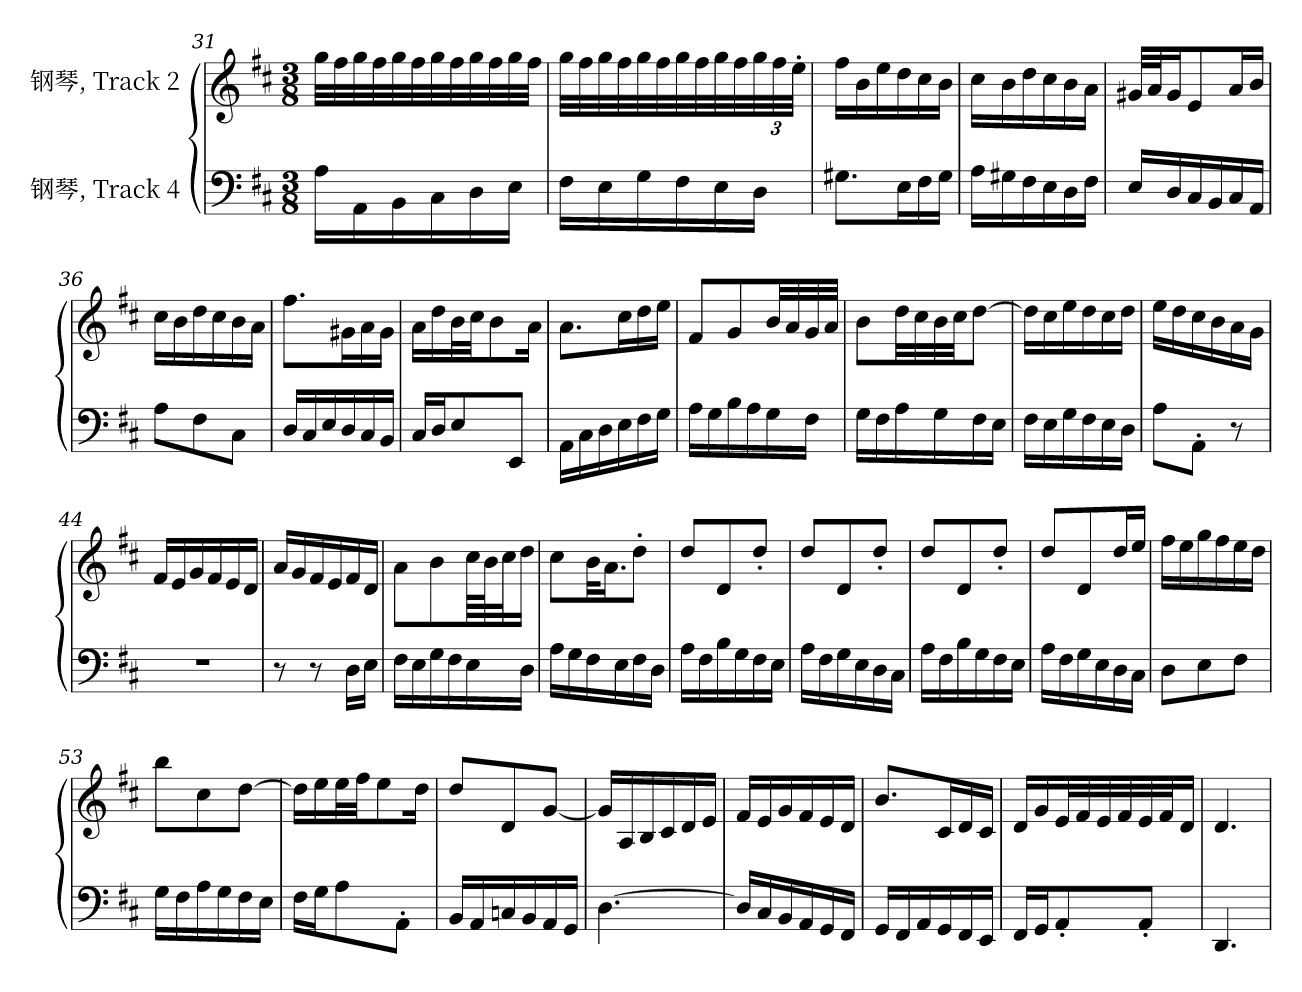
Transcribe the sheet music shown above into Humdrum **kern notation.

**kern	**kern
*part2	*part1
*staff2	*staff1
*I"钢琴, Track 4	*I"钢琴, Track 2
*clefF4	*clefG2
*k[f#c#]	*k[f#c#]
*M3/8	*M3/8
=31	=31
16A\LL	32gg\LLL
.	32ff#\
16AA\	32gg\
.	32ff#\
16BB\	32gg\
.	32ff#\
16C#\	32gg\
.	32ff#\
16D\	32gg\
.	32ff#\
16E\JJ	32gg\
.	32ff#\JJJ
=32	=32
16F#\LL	32gg\LLL
.	32ff#\
16E\	32gg\
.	32ff#\
16G\	32gg\
.	32ff#\
16F#\	32gg\
.	32ff#\
16E\	32gg\
.	32ff#\
*	*Xbrackettup
16D\JJ	48gg\
.	48ff#\
.	48ee'\JJJ
!!LO:LB:g=z
=33	=33
8.G#X\L	16ff#\LL
.	16b\
.	16ee\
16E\L	16dd\
16F#\	16cc#\
16G#\JJ	16b\JJ
=34	=34
16A\LL	16cc#\LL
16G#X\	16b\
16F#\	16dd\
16E\	16cc#\
16D\	16b\
16F#\JJ	16a\JJ
=35	=35
16E/LL	32g#X/LLL
.	32a/J
16D/	16g#/J
16C#/	8e/
16BB/	.
16C#/	16a/L
16AA/JJ	16b/JJ
=36	=36
8A\L	16cc#\LL
.	16b\
8F#\	16dd\
.	16cc#\
8C#\J	16b\
.	16a\JJ
=37	=37
16D/LL	8.ff#\L
16C#/	.
16E/	.
16D/	16g#X\L
16C#/	16a\
16BB/JJ	16g#\JJ
=38	=38
16C#/LL	16a\LL
16D/J	16dd\
8E/	32b\L
.	32cc#\JJ
.	8b\
8EE/J	.
.	16a\Jk
!!LO:LB:g=z
=39	=39
16AA\LL	8.a\L
16C#\	.
16D\	.
16E\	16cc#\L
16F#\	16dd\
16G\JJ	16ee\JJ
=40	=40
16A\LL	8f#/L
16G\	.
16B\	8g/
16A\	.
16G\	32b/LL
.	32a/
16F#\JJ	32g/
.	32a/JJJ
=41	=41
16G\LL	8b\L
16F#\	.
16A\	32dd\LL
.	32cc#\
16G\	32b\
.	32cc#\JJ
16F#\	[8dd\J
16E\JJ	.
=42	=42
16F#\LL	16dd\LL]
16E\	16cc#\
16G\	16ee\
16F#\	16dd\
16E\	16cc#\
16D\JJ	16dd\JJ
=43	=43
8A\L	16ee\LL
.	16dd\
8AA'\J	16cc#\
.	16b\
8r	16a\
.	16g\JJ
!!LO:LB:g=z
=44	=44
4.r	16f#/LL
.	16e/
.	16g/
.	16f#/
.	16e/
.	16d/JJ
=45	=45
8r	16a/LL
.	16g/
8r	16f#/
.	16e/
16D\LL	16f#/
16E\JJ	16d/JJ
=46	=46
16F#\LL	8a\L
16E\	.
16G\	8b\
16F#\	.
16E\	64cc#\LLL
.	64b\J
.	32cc#\J
16D\JJ	16dd\JJ
=47	=47
16A\LL	8cc#\L
16G\	.
16F#\	32b\KL
.	16.a\J
16E\	.
16F#\	8dd'\J
16D\JJ	.
=48	=48
16A\LL	8dd/L
16F#\	.
16B\	8d/
16G\	.
16F#\	8dd'/J
16E\JJ	.
=49	=49
16A\LL	8dd/L
16F#\	.
16G\	8d/
16E\	.
16D\	8dd'/J
16C#\JJ	.
!!LO:LB:g=z
=50	=50
16A\LL	8dd/L
16F#\	.
16B\	8d/
16G\	.
16F#\	8dd'/J
16E\JJ	.
=51	=51
16A\LL	8dd/L
16F#\	.
16G\	8d/
16E\	.
16D\	16dd/L
16C#\JJ	16ee/JJ
=52	=52
8D\L	16ff#\LL
.	16ee\
8E\	16gg\
.	16ff#\
8F#\J	16ee\
.	16dd\JJ
=53	=53
16G\LL	8bb\L
16F#\	.
16A\	8cc#\
16G\	.
16F#\	[8dd\J
16E\JJ	.
=54	=54
16F#\LL	16dd\LL]
16G\J	16ee\
8A\	32ee\L
.	32ff#\JJ
.	8ee\
8AA'\J	.
.	16dd\Jk
=55	=55
16BB/LL	8dd/L
16AA/	.
16Cn/	8d/
16BB/	.
16AA/	[8g/J
16GG/JJ	.
!!LO:LB:g=z
=56	=56
[4.D\	16g/LL]
.	16A/
.	16B/
.	16c#/
.	16d/
.	16e/JJ
=57	=57
16D/LL]	16f#/LL
16C#/	16e/
16BB/	16g/
16AA/	16f#/
16GG/	16e/
16FF#/JJ	16d/JJ
=58	=58
16GG/LL	8.b/L
16FF#/	.
16AA/	.
16GG/	16c#/L
16FF#/	16d/
16EE/JJ	16c#/JJ
=59	=59
*	*MM77
16FF#/LL	16d/LL
*	*MM72
16GG/J	16g/
*	*MM66
8AA'/	32e/L
*	*MM63
.	32f#/
*	*MM60
.	32e/
*	*MM58
.	32f#/
*	*MM55
8AA'/J	32e/
*	*MM52
.	32f#/J
*	*MM49
.	16d/JJ
=60	=60
*	*MM44
4.DD/	4.d/
=	=
*-	*-
